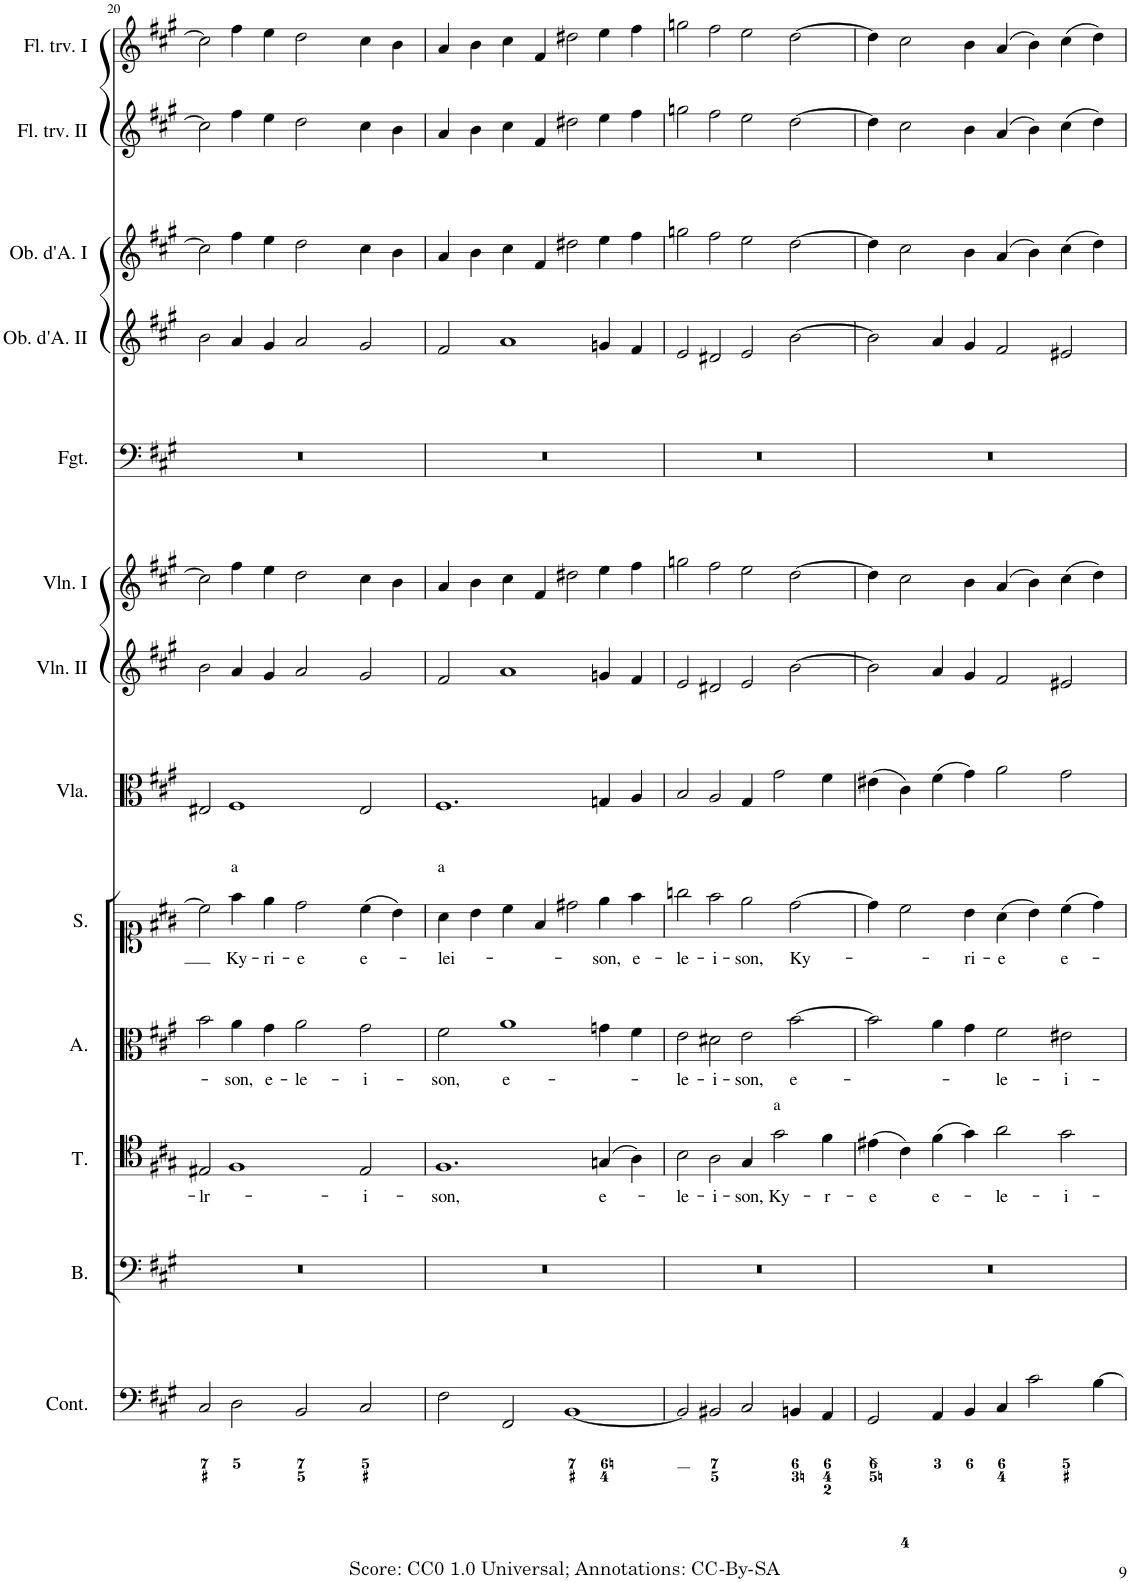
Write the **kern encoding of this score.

**kern	**kern	**kern	**text	**kern	**text	**kern	**text	**kern	**kern	**kern	**kern	**kern	**kern	**kern	**kern
*part13	*part12	*part11	*part11	*part10	*part10	*part9	*part9	*part8	*part7	*part6	*part5	*part4	*part3	*part2	*part1
*staff13	*staff12	*staff11	*staff11	*staff10	*staff10	*staff9	*staff9	*staff8	*staff7	*staff6	*staff5	*staff4	*staff3	*staff2	*staff1
*I"Continuo	*I"Basso	*I"Tenore	*	*I"Alto	*	*I"Soprano	*	*I"Viola	*I"Violino II	*I"Violino I	*I"Fagotti	*I"Oboe d'Amore II	*I"Oboe d'Amore I	*I"Flauto traverso II	*I"Flauto traverso I
*I'Cont.	*I'B.	*I'T.	*	*I'A.	*	*I'S.	*	*I'Vla.	*I'Vln. II	*I'Vln. I	*I'Fgt.	*I'Ob. d'A. II	*I'Ob. d'A. I	*I'Fl. trv. II	*I'Fl. trv. I
!!LO:PB:g=z
*clefF4	*clefF4	*clefC4	*	*clefC3	*	*clefC1	*	*clefC3	*clefG2	*clefG2	*clefF4	*clefG2	*clefG2	*clefG2	*clefG2
*k[f#c#g#]	*k[f#c#g#]	*k[f#c#g#]	*	*k[f#c#g#]	*	*k[f#c#g#]	*	*k[f#c#g#]	*k[f#c#g#]	*k[f#c#g#]	*k[f#c#g#]	*k[f#c#g#]	*k[f#c#g#]	*k[f#c#g#]	*k[f#c#g#]
*M4/2	*M4/2	*M4/2	*	*M4/2	*	*M4/2	*	*M4/2	*M4/2	*M4/2	*M4/2	*M4/2	*M4/2	*M4/2	*M4/2
*	*met(c|)	*met(c|)	*	*met(c|)	*	*met(c|)	*	*met(c|)	*met(c|)	*met(c|)	*met(c|)	*met(c|)	*met(c|)	*met(c|)	*met(c|)
=20	=20	=20	=20	=20	=20	=20	=20	=20	=20	=20	=20	=20	=20	=20	=20
*	*^	*	*	*	*	*	*	*	*	*	*	*	*	*	*
!	!	!	!	!LO:LY:b	!	!	!	!	!	!	!	!	!	!	!	!
*	*	*	*	*	*	*	*	*	*	*	*	*^	*	*	*	*
2C#/	0r	1ryy	2E#X/	-lr-	2b\	.	2cc#\]	.	2E#X/	2b\	2cc#\]	0r	1ryy	2b\	2cc#\]	2cc#\]	2cc#\]
!	!	!	!	!	!	!	!LO:TX:a:t=a	!	!	!	!	!	!	!	!	!	!
!	!	!	!	!	!	!LO:LY:b	!	!LO:LY:b	!	!	!	!	!	!	!	!	!
2D\	.	.	1F#	.	4a\	-son,	4ff#\	Ky-	1F#	4a/	4ff#\	.	.	4a/	4ff#\	4ff#\	4ff#\
!	!	!	!	!	!	!LO:LY:b	!	!LO:LY:b	!	!	!	!	!	!	!	!	!
.	.	.	.	.	4g#\	e-	4ee\	-ri-	.	4g#/	4ee\	.	.	4g#/	4ee\	4ee\	4ee\
!	!	!	!	!	!	!LO:LY:b	!	!LO:LY:b	!	!	!	!	!	!	!	!	!
2BB/	.	4c#	.	.	2a\	-le-	2dd\	-e	.	2a/	2dd\	.	4c#	2a/	2dd\	2dd\	2dd\
.	.	2.ryy	.	.	.	.	.	.	.	.	.	.	2.ryy	.	.	.	.
!	!	!	!	!LO:LY:b	!	!LO:LY:b	!	!LO:LY:b	!	!	!	!	!	!	!	!	!
2C#/	.	.	2E#/	-i-	2g#\	-i-	(4cc#\	e-	2E#/	2g#/	4cc#\	.	.	2g#/	4cc#\	4cc#\	4cc#\
.	.	.	.	.	.	.	4b\)	.	.	.	4b\	.	.	.	4b\	4b\	4b\
*	*v	*v	*	*	*	*	*	*	*	*	*	*v	*v	*	*	*	*
=21	=21	=21	=21	=21	=21	=21	=21	=21	=21	=21	=21	=21	=21	=21	=21
!	!	!	!	!	!	!LO:TX:a:t=a	!	!	!	!	!	!	!	!	!
!	!	!	!LO:LY:b	!	!LO:LY:b	!	!LO:LY:b	!	!	!	!	!	!	!	!
2F#\	0r	1.F#	-son,	2f#\	-son,	4a\	-lei-	1.F#	2f#/	4a/	0r	2f#/	4a/	4a/	4a/
.	.	.	.	.	.	4b\	.	.	.	4b\	.	.	4b\	4b\	4b\
!	!	!	!	!	!LO:LY:b	!	!	!	!	!	!	!	!	!	!
2FF#/	.	.	.	1a	e-	4cc#\	.	.	1a	4cc#\	.	1a	4cc#\	4cc#\	4cc#\
.	.	.	.	.	.	4f#/	.	.	.	4f#/	.	.	4f#/	4f#/	4f#/
[1BB	.	.	.	.	.	2dd#X\	.	.	.	2dd#X\	.	.	2dd#X\	2dd#X\	2dd#X\
!	!	!	!LO:LY:b	!	!	!	!LO:LY:b	!	!	!	!	!	!	!	!
.	.	(4Gn/	e-	4gn\	.	4ee\	-son,	4Gn/	4gn/	4ee\	.	4gn/	4ee\	4ee\	4ee\
!	!	!	!	!	!	!	!LO:LY:b	!	!	!	!	!	!	!	!
.	.	4A\)	.	4f#\	.	4ff#\	e-	4A/	4f#/	4ff#\	.	4f#/	4ff#\	4ff#\	4ff#\
=22	=22	=22	=22	=22	=22	=22	=22	=22	=22	=22	=22	=22	=22	=22	=22
!	!	!	!LO:LY:b	!	!LO:LY:b	!	!LO:LY:b	!	!	!	!	!	!	!	!
2BB/]	0r	2B\	-le-	2e\	-le-	2ggn\	-le-	2B/	2e/	2ggn\	0r	2e/	2ggn\	2ggn\	2ggn\
!	!	!	!LO:LY:b	!	!LO:LY:b	!	!LO:LY:b	!	!	!	!	!	!	!	!
2BB#X/	.	2A\	-i-	2d#X\	-i-	2ff#\	-i-	2A/	2d#X/	2ff#\	.	2d#X/	2ff#\	2ff#\	2ff#\
!	!	!	!LO:LY:b	!	!LO:LY:b	!	!LO:LY:b	!	!	!	!	!	!	!	!
2C#/	.	4G#/	-son,	2e\	-son,	2ee\	-son,	4G#/	2e/	2ee\	.	2e/	2ee\	2ee\	2ee\
!	!	!LO:TX:a:t=a	!	!	!	!	!	!	!	!	!	!	!	!	!
!	!	!	!LO:LY:b	!	!	!	!	!	!	!	!	!	!	!	!
.	.	2g#\	Ky-	.	.	.	.	2g#\	.	.	.	.	.	.	.
!	!	!	!	!	!LO:LY:b	!	!LO:LY:b	!	!	!	!	!	!	!	!
4BBn/	.	.	.	[2b\	e-	[2dd\	Ky-	.	[2b\	[2dd\	.	[2b\	[2dd\	[2dd\	[2dd\
!	!	!	!LO:LY:b	!	!	!	!	!	!	!	!	!	!	!	!
4AA/	.	4f#\	-r-	.	.	.	.	4f#\	.	.	.	.	.	.	.
=23	=23	=23	=23	=23	=23	=23	=23	=23	=23	=23	=23	=23	=23	=23	=23
!	!	!	!LO:LY:b	!	!	!	!	!	!	!	!	!	!	!	!
2GG#/	0r	(4e#X\	-e	2b\]	.	4dd\]	.	(4e#X\	2b\]	4dd\]	0r	2b\]	4dd\]	4dd\]	4dd\]
.	.	4c#\)	.	.	.	2cc#\	.	4c#\)	.	2cc#\	.	.	2cc#\	2cc#\	2cc#\
!	!	!	!LO:LY:b	!	!	!	!	!	!	!	!	!	!	!	!
4AA/	.	(4f#\	e-	4a\	.	.	.	(4f#\	4a/	.	.	4a/	.	.	.
!	!	!	!	!	!	!	!LO:LY:b	!	!	!	!	!	!	!	!
4BB/	.	4g#\)	.	4g#\	.	4b\	-ri-	4g#\)	4g#/	4b\	.	4g#/	4b\	4b\	4b\
!	!	!	!LO:LY:b	!	!LO:LY:b	!	!LO:LY:b	!	!	!	!	!	!	!	!
4C#/	.	2a\	-le-	2f#\	-le-	(4a\	-e	2a\	2f#/	(4a/	.	2f#/	(4a/	(4a/	(4a/
2c#\	.	.	.	.	.	4b\)	.	.	.	4b\)	.	.	4b\)	4b\)	4b\)
!	!	!	!LO:LY:b	!	!LO:LY:b	!	!LO:LY:b	!	!	!	!	!	!	!	!
.	.	2g#\	-i-	2e#X\	-i-	(4cc#\	e-	2g#\	2e#X/	(4cc#\	.	2e#X/	(4cc#\	(4cc#\	(4cc#\
[4B\	.	.	.	.	.	4dd\)	.	.	.	4dd\)	.	.	4dd\)	4dd\)	4dd\)
=	=	=	=	=	=	=	=	=	=	=	=	=	=	=	=
*-	*-	*-	*-	*-	*-	*-	*-	*-	*-	*-	*-	*-	*-	*-	*-
